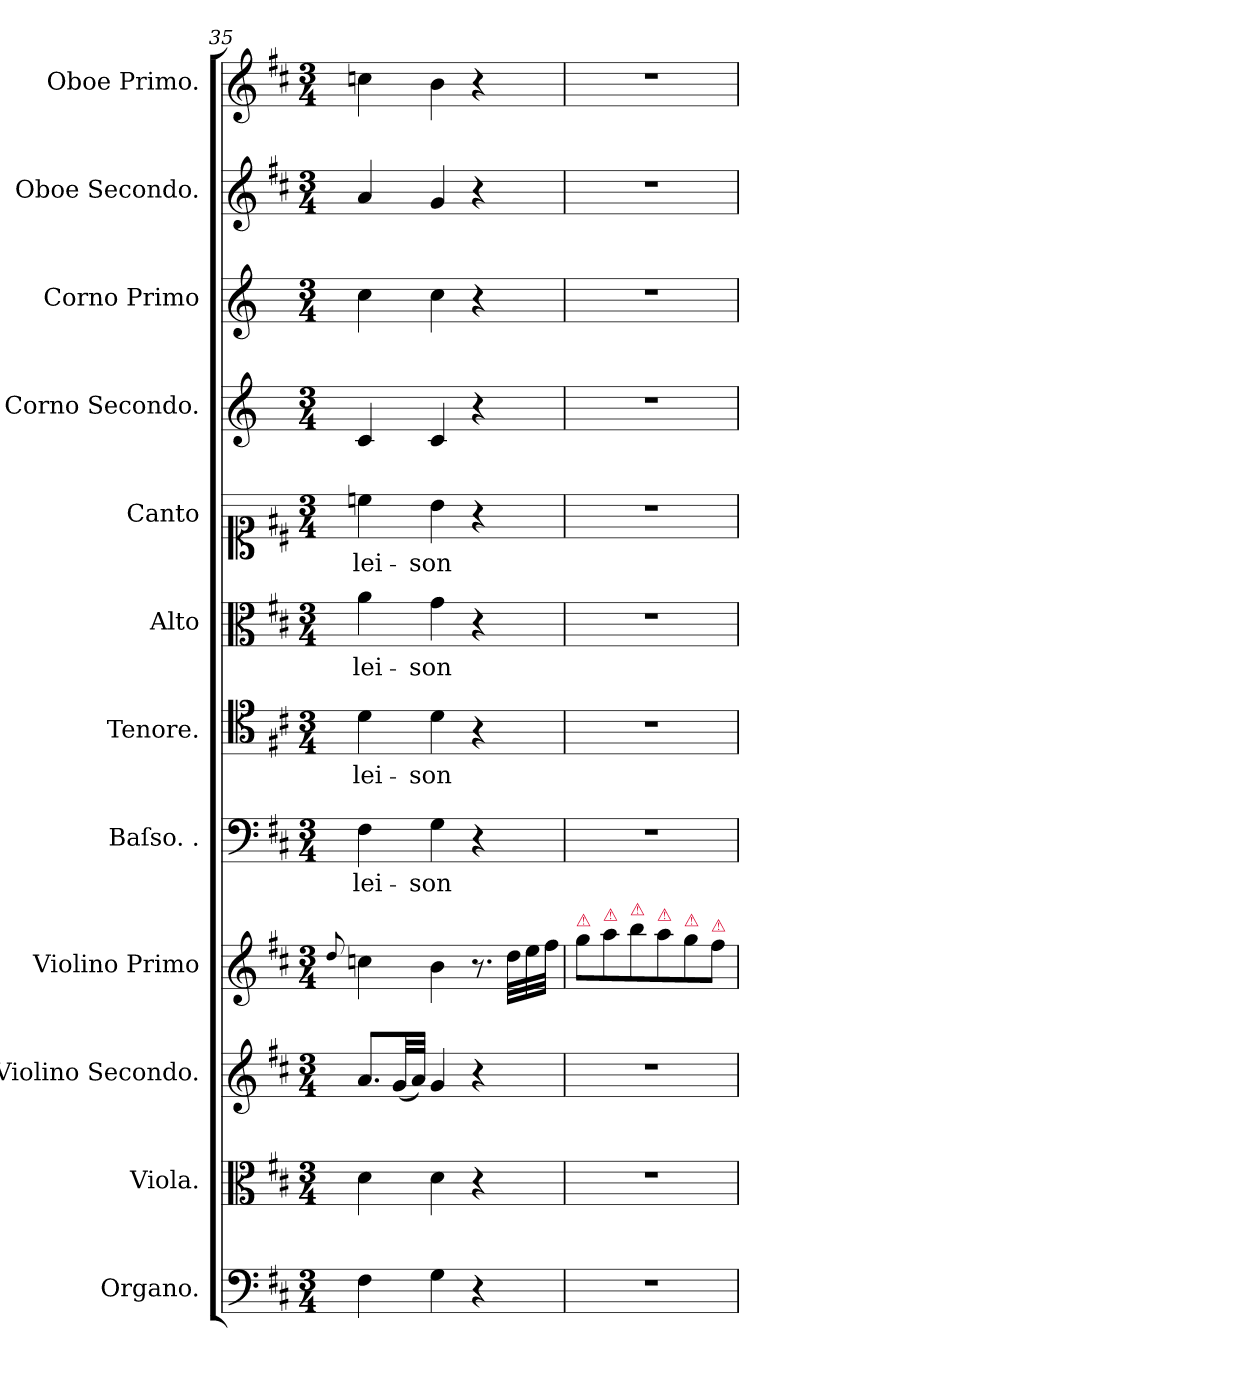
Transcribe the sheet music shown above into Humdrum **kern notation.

**kern	**kern	**kern	**kern	**kern	**text	**kern	**text	**kern	**text	**kern	**text	**kern	**kern	**kern	**kern
*part12	*part11	*part10	*part9	*part8	*part8	*part7	*part7	*part6	*part6	*part5	*part5	*part4	*part3	*part2	*part1
*staff12	*staff11	*staff10	*staff9	*staff8	*staff8	*staff7	*staff7	*staff6	*staff6	*staff5	*staff5	*staff4	*staff3	*staff2	*staff1
*I"Organo.	*I"Viola.	*I"Violino Secondo.	*I"Violino Primo	*I"Baſso. .	*	*I"Tenore.	*	*I"Alto	*	*I"Canto	*	*I"Corno Secondo.	*I"Corno Primo	*I"Oboe Secondo.	*I"Oboe Primo.
*I'org	*I'vla	*I'vl 2	*I'vl 1	*I'B	*	*I'T	*	*I'A	*	*	*	*I'cor 2	*I'cor 1	*I'ob 2	*I'ob 1
*clefF4	*clefC3	*clefG2	*clefG2	*clefF4	*	*clefC4	*	*clefC3	*	*clefC1	*	*clefG2	*clefG2	*clefG2	*clefG2
*	*	*	*	*	*	*	*	*	*	*	*	*ITrd6c10	*ITrd6c10	*	*
*k[f#c#]	*k[f#c#]	*k[f#c#]	*k[f#c#]	*k[f#c#]	*	*k[f#c#]	*	*k[f#c#]	*	*k[f#c#]	*	*k[f#c#]	*k[f#c#]	*k[f#c#]	*k[f#c#]
*M3/4	*M3/4	*M3/4	*M3/4	*M3/4	*	*M3/4	*	*M3/4	*	*M3/4	*	*M3/4	*M3/4	*M3/4	*M3/4
=35	=35	=35	=35	=35	=35	=35	=35	=35	=35	=35	=35	=35	=35	=35	=35
.	.	.	8qqdd/	.	.	.	.	.	.	.	.	.	.	.	.
!	!	!	!	!	!LO:LY:i	!	!LO:LY:i	!	!LO:LY:i	!	!LO:LY:i	!	!	!	!
4F#\	4d\	8.a/L	4ccn\	4F#\	-lei-	4d\	-lei-	4a\	-lei-	4ccn\	-lei-	4D/	4d\	4a/	4ccn\
.	.	(<32g/LL	.	.	.	.	.	.	.	.	.	.	.	.	.
.	.	32a/JJJ)	.	.	.	.	.	.	.	.	.	.	.	.	.
!	!	!	!	!	!LO:LY:i	!	!LO:LY:i	!	!LO:LY:i	!	!LO:LY:i	!	!	!	!
4G\	4d\	4g/	4b\	4G\	-son	4d\	-son	4g\	-son	4b\	-son	4D/	4d\	4g/	4b\
4r	4r	4r	8.r	4r	.	4r	.	4r	.	4r	.	4r	4r	4r	4r
*	*	*	*Xtuplet	*	*	*	*	*	*	*	*	*	*	*	*
.	.	.	48dd\LLL	.	.	.	.	.	.	.	.	.	.	.	.
.	.	.	48ee\	.	.	.	.	.	.	.	.	.	.	.	.
.	.	.	48ff#\JJJ	.	.	.	.	.	.	.	.	.	.	.	.
=36	=36	=36	=36	=36	=36	=36	=36	=36	=36	=36	=36	=36	=36	=36	=36
!	!	!	!LO:TX:a:color=crimson:t=⚠	!	!	!	!	!	!	!	!	!	!	!	!
2.r	2.r	2.r	8gg\L	2.r	.	2.r	.	2.r	.	2.r	.	2.r	2.r	2.r	2.r
!	!	!	!LO:TX:a:color=crimson:t=⚠	!	!	!	!	!	!	!	!	!	!	!	!
.	.	.	8aa\	.	.	.	.	.	.	.	.	.	.	.	.
!	!	!	!LO:TX:a:color=crimson:t=⚠	!	!	!	!	!	!	!	!	!	!	!	!
.	.	.	8bb\	.	.	.	.	.	.	.	.	.	.	.	.
!	!	!	!LO:TX:a:color=crimson:t=⚠	!	!	!	!	!	!	!	!	!	!	!	!
.	.	.	8aa\	.	.	.	.	.	.	.	.	.	.	.	.
!	!	!	!LO:TX:a:color=crimson:t=⚠	!	!	!	!	!	!	!	!	!	!	!	!
.	.	.	8gg\	.	.	.	.	.	.	.	.	.	.	.	.
!	!	!	!LO:TX:a:color=crimson:t=⚠	!	!	!	!	!	!	!	!	!	!	!	!
.	.	.	8ff#\J	.	.	.	.	.	.	.	.	.	.	.	.
=	=	=	=	=	=	=	=	=	=	=	=	=	=	=	=
*-	*-	*-	*-	*-	*-	*-	*-	*-	*-	*-	*-	*-	*-	*-	*-
